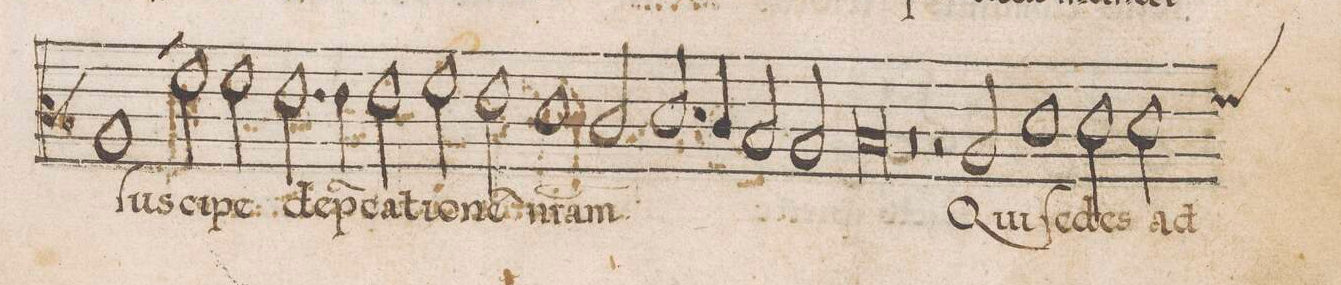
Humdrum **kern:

**kern	**text
*I"ALTVS	*
*clefC3	*
*k[b-]	*
*met(C)	*
*M2/1	*
1A/,	ſu-
2f\	-sci-
2f\	-pe
=79-	=79-
2.e\	de-
4e\	-p(re)-
2e\	-ca-
2f\	-ti-
=80-	=80-
2e\	-o-
1d\	-ne(m)
2c/	n(ost)-
=81-	=81-
2.d/	-ram
4c/	.
2B-/	.
2A/	.
=82-	=82-
0B-/	.
=83-	=83-
0r	.
=84-	=84-
2r	.
2A/	Qui
1d\	ſe-
=85-	=85-
2d\	-des
*custos:f	*
2d\	ad
*-	*-
